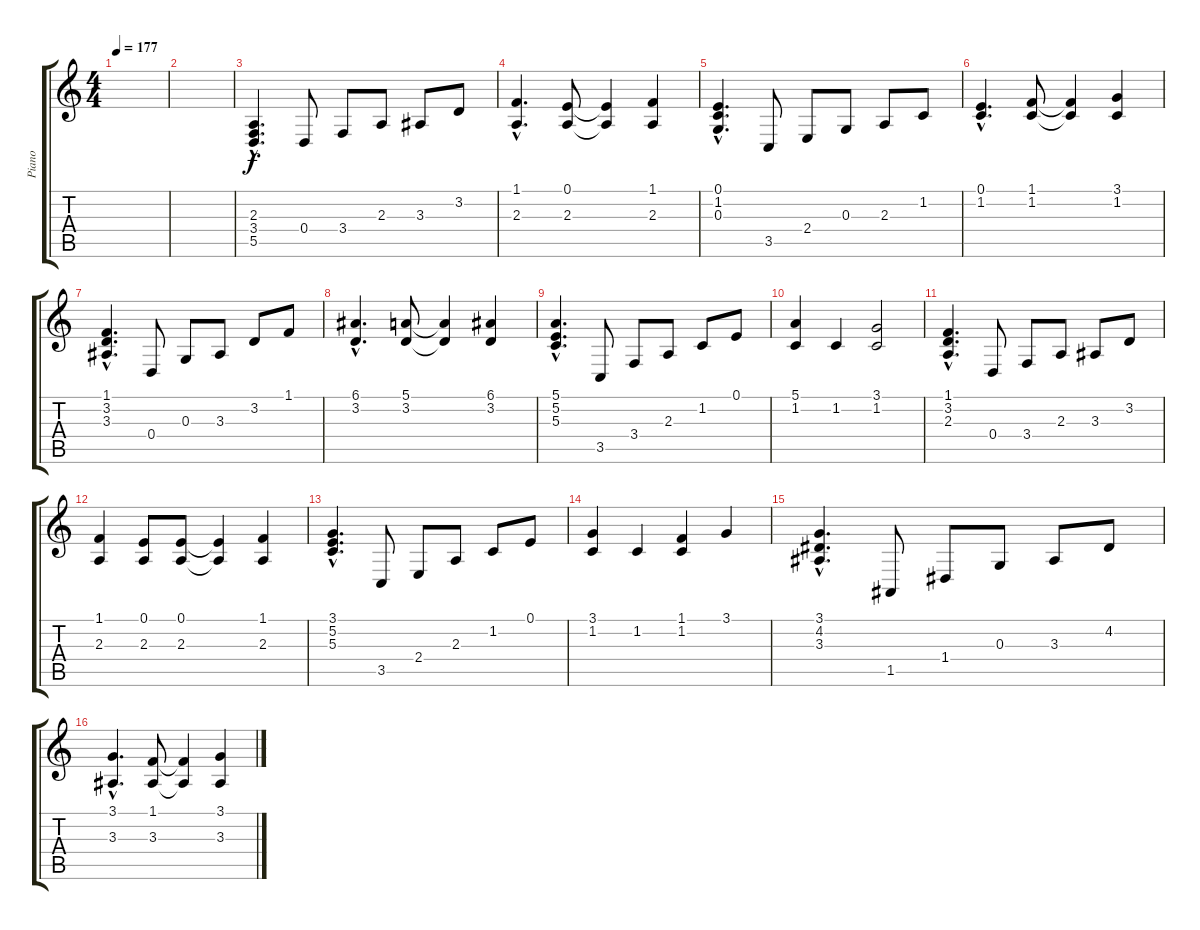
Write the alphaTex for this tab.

\track ("Piano" "Piano") {instrument acousticgrandpiano}
\staff {score tabs}
\tuning (E4 B3 G3 D3 A2 E2) {hide}
\ts (4 4)
\tempo 177
\clef g2
\ks c
|
|
(2.3{hac} 3.4{hac} 5.5{hac}).4{d} 0.4.8 3.4.8 2.3.8 3.3.8 3.2.8 |
(1.1{hac} 2.3{hac}).4{d} (0.1 2.3).8 (0.1{t} 2.3{t}).4 (1.1 2.3).4 |
(0.1{hac} 1.2{hac} 0.3{hac}).4{d} 3.5.8 2.4.8 0.3.8 2.3.8 1.2.8 |
(0.1{hac} 1.2{hac}).4{d} (1.1 1.2).8 (1.1{t} 1.2{t}).4 (3.1 1.2).4 |
(1.1{hac} 3.2{hac} 3.3{hac}).4{d} 0.4.8 0.3.8 3.3.8 3.2.8 1.1.8 |
(6.1{hac} 3.2{hac}).4{d} (5.1 3.2).8 (5.1{t} 3.2{t}).4 (6.1 3.2).4 |
(5.1{hac} 5.2{hac} 5.3{hac}).4{d} 3.5.8 3.4.8 2.3.8 1.2.8 0.1.8 |
(5.1 1.2).4 1.2.4 (3.1 1.2).2 |
(1.1{hac} 3.2{hac} 2.3{hac}).4{d} 0.4.8 3.4.8 2.3.8 3.3.8 3.2.8 |
(1.1 2.3).4 (0.1 2.3).8 (0.1 2.3).8 (0.1{t} 2.3{t}).4 (1.1 2.3).4 |
(3.1{hac} 5.2{hac} 5.3{hac}).4{d} 3.5.8 2.4.8 2.3.8 1.2.8 0.1.8 |
(3.1 1.2).4 1.2.4 (1.1 1.2).4 3.1.4 |
(3.1{hac} 4.2{hac} 3.3{hac}).4{d} 1.5.8 1.4.8 0.3.8 3.3.8 4.2.8 |
(3.1{hac} 3.3{hac}).4{d} (1.1 3.3).8 (1.1{t} 3.3{t}).4 (3.1 3.3).4
